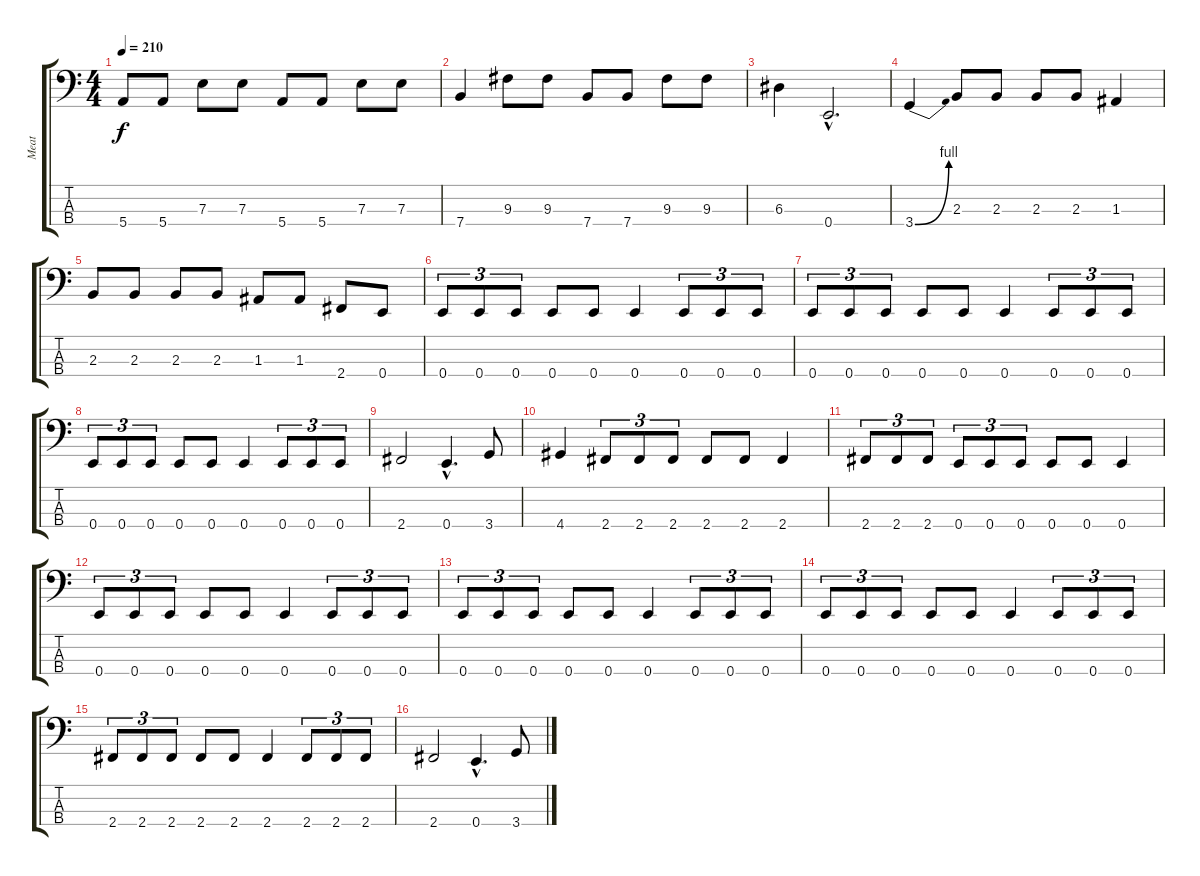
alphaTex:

\track ("Meat" "Meat") {instrument electricbasspick}
\staff {score tabs}
\tuning (G2 D2 A1 E1) {hide}
\ts (4 4)
\tempo 210
\clef f4
\ks c
5.4.8{dy f} 5.4.8 7.3.8 7.3.8 5.4.8 5.4.8 7.3.8 7.3.8 |
7.4.4 9.3.8 9.3.8 7.4.8 7.4.8 9.3.8 9.3.8 |
6.3.4 0.4{hac}.2{d} |
3.4{be (bend 0 0 60 4)}.4 2.3.8 2.3.8 2.3.8 2.3.8 1.3.4 |
2.3.8 2.3.8 2.3.8 2.3.8 1.3.8 1.3.8 2.4.8 0.4.8 |
0.4.8{tu (3 2)} 0.4.8{tu (3 2)} 0.4.8{tu (3 2)} 0.4.8 0.4.8 0.4.4 0.4.8{tu (3 2)} 0.4.8{tu (3 2)} 0.4.8{tu (3 2)} |
0.4.8{tu (3 2)} 0.4.8{tu (3 2)} 0.4.8{tu (3 2)} 0.4.8 0.4.8 0.4.4 0.4.8{tu (3 2)} 0.4.8{tu (3 2)} 0.4.8{tu (3 2)} |
0.4.8{tu (3 2)} 0.4.8{tu (3 2)} 0.4.8{tu (3 2)} 0.4.8 0.4.8 0.4.4 0.4.8{tu (3 2)} 0.4.8{tu (3 2)} 0.4.8{tu (3 2)} |
2.4.2 0.4{hac}.4{d} 3.4.8 |
4.4.4 2.4.8{tu (3 2)} 2.4.8{tu (3 2)} 2.4.8{tu (3 2)} 2.4.8 2.4.8 2.4.4 |
2.4.8{tu (3 2)} 2.4.8{tu (3 2)} 2.4.8{tu (3 2)} 0.4.8{tu (3 2)} 0.4.8{tu (3 2)} 0.4.8{tu (3 2)} 0.4.8 0.4.8 0.4.4 |
0.4.8{tu (3 2)} 0.4.8{tu (3 2)} 0.4.8{tu (3 2)} 0.4.8 0.4.8 0.4.4 0.4.8{tu (3 2)} 0.4.8{tu (3 2)} 0.4.8{tu (3 2)} |
0.4.8{tu (3 2)} 0.4.8{tu (3 2)} 0.4.8{tu (3 2)} 0.4.8 0.4.8 0.4.4 0.4.8{tu (3 2)} 0.4.8{tu (3 2)} 0.4.8{tu (3 2)} |
0.4.8{tu (3 2)} 0.4.8{tu (3 2)} 0.4.8{tu (3 2)} 0.4.8 0.4.8 0.4.4 0.4.8{tu (3 2)} 0.4.8{tu (3 2)} 0.4.8{tu (3 2)} |
2.4.8{tu (3 2)} 2.4.8{tu (3 2)} 2.4.8{tu (3 2)} 2.4.8 2.4.8 2.4.4 2.4.8{tu (3 2)} 2.4.8{tu (3 2)} 2.4.8{tu (3 2)} |
2.4.2 0.4{hac}.4{d} 3.4.8
